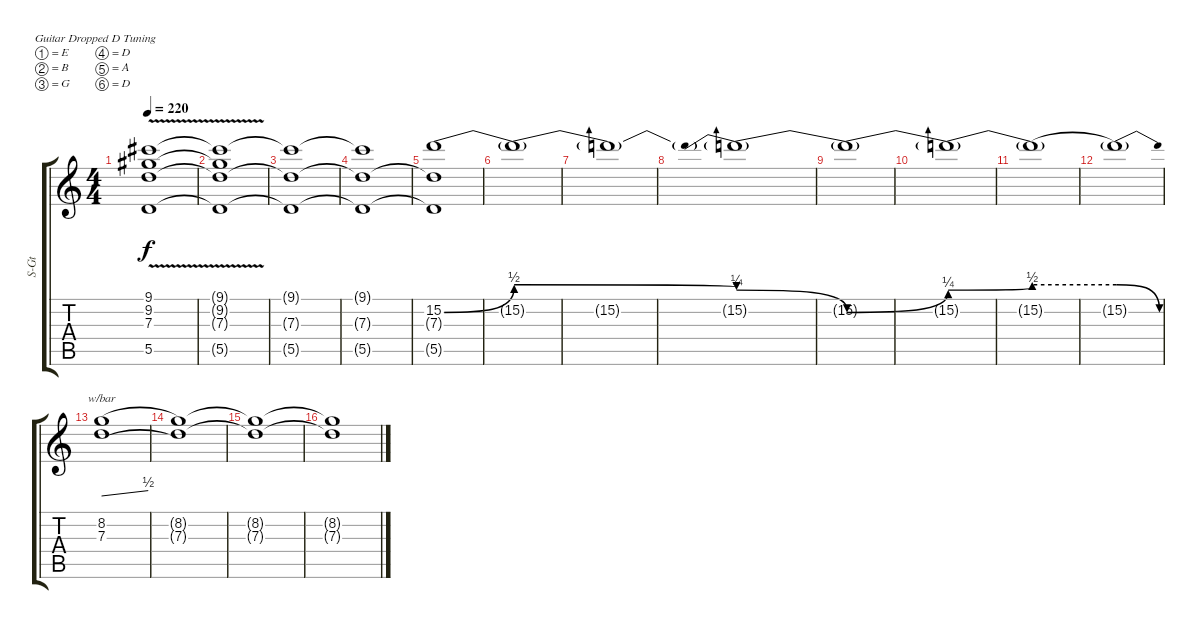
\bracketExtendMode groupsimilarinstruments
\otherSystemsTrackNameOrientation horizontal
\track ("Keyboards" "S-Gt") {instrument stringensemble1}
\staff {score tabs}
\tuning (E4 B3 G3 D3 A2 D2)
\displaytranspose 12
\ts (4 4)
\tempo 220
\clef g2
\ks c
(9.1{t acc #} 9.2{v t acc #} 7.3{t} 5.5{t}).1{dy f beam Down} |
(9.1{t acc #} 9.2{v t acc #} 7.3{t} 5.5{t}).1{beam Down} |
(9.1{t acc #} 7.3{t} 5.5{t}).1{beam Down} |
(9.1{t acc #} 7.3{t} 5.5{t}).1{beam Down} |
(15.2{be (bend 0 0 60 2)} 7.3{t} 5.5{t}).1{beam Down} |
15.2{be (release 0 2 60 1) t}.1{beam Down} |
15.2{t}.1{beam Down} |
15.2{be (prebendrelease 0 1 60 0) t}.1{beam Down} |
15.2{be (bend 0 0 60 1) t}.1{beam Down} |
15.2{be (bend 0 1 60 2) t}.1{beam Down} |
15.2{be (hold 0 2 60 2) t}.1{beam Down} |
15.2{be (release 0 2 60 0) t}.1{beam Down} |
(8.2 7.3).1{tbe (dive default 0 0 60 2) beam Down} |
(8.2{t} 7.3{t}).1{beam Down} |
(8.2{t} 7.3{t}).1{beam Down} |
(8.2{t} 7.3{t}).1{beam Down}
